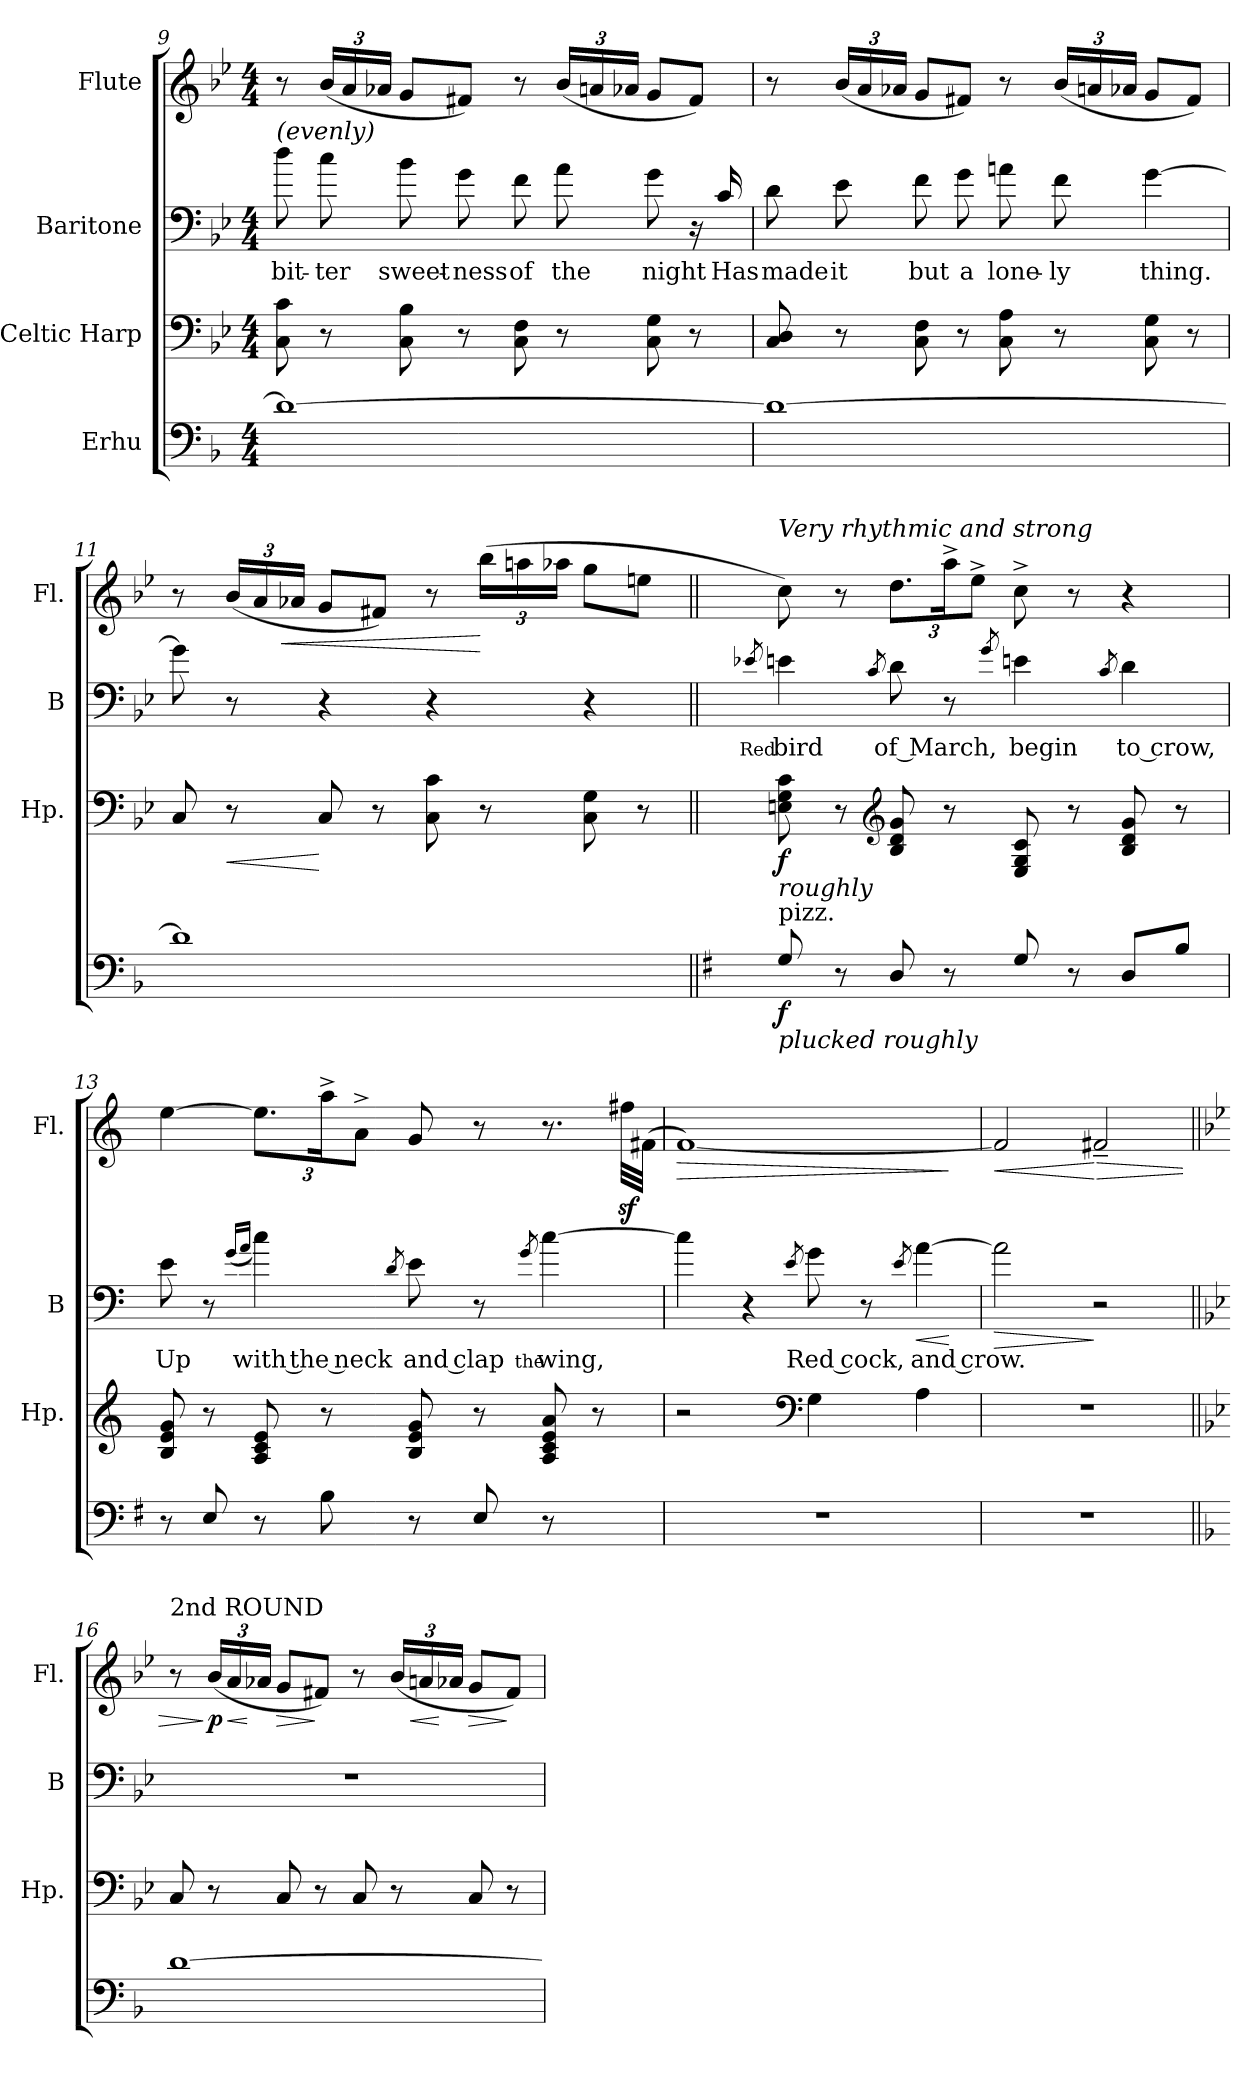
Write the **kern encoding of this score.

**kern	**dynam	**kern	**dynam	**kern	**text	**dynam	**kern	**dynam
*part4	*part4	*part3	*part3	*part2	*part2	*part2	*part1	*part1
*staff4	*staff4	*staff3	*staff3	*staff2	*staff2	*staff2	*staff1	*staff1
*I"Erhu	*	*I"Celtic Harp	*	*I"Baritone	*	*	*I"Flute	*
*	*	*I'Hp.	*	*I'B	*	*	*I'Fl.	*
*clefF4	*	*clefF4	*	*clefF4	*	*	*clefG2	*
*ITrd4c7	*	*	*	*ITrd7c12	*	*	*	*
*k[b-e-]	*	*k[b-e-]	*	*k[b-e-]	*	*	*k[b-e-]	*
*g:	*	*g:	*	*g:	*	*	*g:	*
*M4/4	*	*M4/4	*	*M4/4	*	*	*M4/4	*
=9	=9	=9	=9	=9	=9	=9	=9	=9
!	!	!	!	!LO:TX:a:i:t=(evenly)	!	!	!	!
!	!	!	!	!	!LO:LY:b	!	!	!
1G_	.	8C\ 8c\	.	8d\	bit-	.	8r	.
!	!	!	!	!	!LO:LY:b	!	!	!
.	.	8r	.	8c\	-ter	.	(<24b-/LL	.
.	.	.	.	.	.	.	24a/	.
.	.	.	.	.	.	.	24a-X/JJ	.
!	!	!	!	!	!LO:LY:b	!	!	!
.	.	8C\ 8B-\	.	8B-\	sweet-	.	8g/L	.
!	!	!	!	!	!LO:LY:b	!	!	!
.	.	8r	.	8G\	-ness	.	8f#X/J)	.
!	!	!	!	!	!LO:LY:b	!	!	!
.	.	8C\ 8F\	.	8F\	of	.	8r	.
!	!	!	!	!	!LO:LY:b	!	!	!
.	.	8r	.	8A\	the	.	(<24b-/LL	.
.	.	.	.	.	.	.	24an/	.
.	.	.	.	.	.	.	24a-X/JJ	.
!	!	!	!	!	!LO:LY:b	!	!	!
.	.	8C\ 8G\	.	8G\	night	.	8g/L	.
.	.	8r	.	16r	.	.	8f#/J)	.
!	!	!	!	!	!LO:LY:b	!	!	!
.	.	.	.	16C/	Has	.	.	.
!!LO:LB:g=z
=10	=10	=10	=10	=10	=10	=10	=10	=10
!	!	!	!	!	!LO:LY:b	!	!	!
1G_	.	8C/ 8D/	.	8D\	made	.	8r	.
!	!	!	!	!	!LO:LY:b	!	!	!
.	.	8r	.	8E-\	it	.	(<24b-/LL	.
.	.	.	.	.	.	.	24a/	.
.	.	.	.	.	.	.	24a-X/JJ	.
!	!	!	!	!	!LO:LY:b	!	!	!
.	.	8C\ 8F\	.	8F\	but	.	8g/L	.
!	!	!	!	!	!LO:LY:b	!	!	!
.	.	8r	.	8G\	a	.	8f#X/J)	.
!	!	!	!	!	!LO:LY:b	!	!	!
.	.	8C\ 8A\	.	8An<\	lone-	.	8r	.
!	!	!	!	!	!LO:LY:b	!	!	!
.	.	8r	.	8F\	-ly	.	(<24b-/LL	.
.	.	.	.	.	.	.	24an/	.
.	.	.	.	.	.	.	24a-X/JJ	.
!	!	!	!	!	!LO:LY:b	!	!	!
.	.	8C\ 8G\	.	[4G\	thing.	.	8g/L	.
.	.	8r	.	.	.	.	8f#/J)	.
=11	=11	=11	=11	=11	=11	=11	=11	=11
1G]	.	8C/	.	8G\]	.	.	8r	.
!	!	!	!LO:HP:b	!	!	!	!	!
.	.	8r	<	8r	.	.	(<24b-/LL	.
.	.	.	.	.	.	.	24a/	.
!	!	!	!	!	!	!	!	!LO:HP:b
.	.	.	.	.	.	.	24a-X/JJ	<
.	.	8C/	[	4r	.	.	8g/L	.
.	.	8r	.	.	.	.	8f#X/J)	.
.	.	8C\ 8c\	.	4r	.	.	8r	.
.	.	8r	.	.	.	.	(>24bb-\LL	[
.	.	.	.	.	.	.	24aan\	.
.	.	.	.	.	.	.	24aa-X\JJ	.
.	.	8C\ 8G\	.	4r	.	.	8gg\L	.
.	.	8r	.	.	.	.	8een\J	.
!!LO:PB:g=z
=12||	=12||	=12||	=12||	=12||	=12||	=12||	=12||	=12||
*k[]	*	*k[]	*	*k[]	*	*	*k[]	*
*a:	*	*a:	*	*a:	*	*	*a:	*
!	!	!	!	!	!LO:LY:b	!	!	!
.	.	.	.	8qE-X/	Red	.	.	.
!	!	!	!	!	!	!	!LO:TX:a:i:t=Very rhythmic and strong	!
!	!	!LO:TX:b:i:t=roughly	!	!	!	!	!	!
!LO:TX:b:i:t=plucked roughly	!	!	!	!	!	!	!	!
!LO:TX:a:t=pizz.	!	!	!	!	!	!	!	!
!	!LO:DY:b	!	!LO:DY:b	!	!LO:LY:b	!	!	!
8C/	f	8En\ 8G\ 8c\	f	4En\	bird	.	8cc\)	.
8r	.	8r	.	.	.	.	8r	.
*	*	*clefG2	*	*	*	*	*	*
.	.	.	.	8qC/	.	.	.	.
!	!	!	!	!	!LO:LY:b	!	!	!
8GG/	.	8B/ 8d/ 8g/	.	8D\	of March,	.	12.dd\L	.
8r	.	8r	.	8r	.	.	24aa^>\k	.
.	.	.	.	.	.	.	12ee^>\J	.
.	.	.	.	8qG/	.	.	.	.
!	!	!	!	!	!LO:LY:b	!	!	!
8C/	.	8E/ 8G/ 8c/	.	4En\	begin	.	8cc^>\	.
8r	.	8r	.	.	.	.	8r	.
.	.	.	.	8qC/	.	.	.	.
!	!	!	!	!	!LO:LY:b	!	!	!
8GG/L	.	8B/ 8d/ 8g/	.	4D\	to crow,	.	4r	.
8E/J	.	8r	.	.	.	.	.	.
=13	=13	=13	=13	=13	=13	=13	=13	=13
!	!	!	!	!	!LO:LY:b	!	!	!
8r	.	8B/ 8e/ 8g/	.	8E\	Up	.	[4ee\	.
8AA/	.	8r	.	8r	.	.	.	.
.	.	.	.	(<16qG/LL	.	.	.	.
.	.	.	.	16qA/JJ	.	.	.	.
!	!	!	!	!	!LO:LY:b	!	!	!
8r	.	8A/ 8c/ 8e/	.	4c\)	with the neck	.	12.ee\L]	.
8E\	.	8r	.	.	.	.	24aa^>\k	.
.	.	.	.	.	.	.	12a^>\J	.
.	.	.	.	8qD/	.	.	.	.
!	!	!	!	!	!LO:LY:b	!	!	!
8r	.	8B/ 8e/ 8g/	.	8E\	and clap	.	8g/	.
8AA/	.	8r	.	8r	.	.	8r	.
!	!	!	!	!	!LO:LY:b	!	!	!
.	.	.	.	8qG/	the	.	.	.
!	!	!	!	!	!LO:LY:b	!	!	!
8r	.	8A/ 8c/ 8e/ 8a/	.	[4c\	wing,	.	8.r	.
8ryy	.	8r	.	.	.	.	.	.
.	.	.	.	.	.	.	32ff#Xz>\LLL	.
.	.	.	.	.	.	.	(>32f#X\JJJ	.
!!LO:LB:g=z
=14	=14	=14	=14	=14	=14	=14	=14	=14
!	!	!	!	!	!	!	!	!LO:HP:b
1r	.	2r	.	4c\]	.	.	[1f)	>
.	.	.	.	4r	.	.	.	.
*	*	*clefF4	*	*	*	*	*	*
.	.	.	.	8qE/	.	.	.	.
!	!	!	!	!	!LO:LY:b	!	!	!
.	.	4G\	.	8G\	Red cock,	.	.	.
.	.	.	.	8r	.	.	.	.
.	.	.	.	8qE/	.	.	.	.
!	!	!	!	!	!LO:LY:b	!LO:HP:b	!	!
.	.	4A\	.	[4A\	and crow.	<	.	.
.	.	.	.	.	.	[	.	]
=15	=15	=15	=15	=15	=15	=15	=15	=15
!	!	!	!	!	!	!LO:HP:b	!	!LO:HP:b
1r	.	1r	.	2A\]	.	>	2f/]	<
!	!	!	!	!	!	!	!	!LO:HP:n=1:b
.	.	.	.	2r	.	]	2f#X~</	[ >
=16||	=16||	=16||	=16||	=16||	=16||	=16||	=16||	=16||
*k[b-e-]	*	*k[b-e-]	*	*k[b-e-]	*	*	*k[b-e-]	*
*g:	*	*g:	*	*g:	*	*	*g:	*
!	!	!	!	!	!	!	!LO:TX:a:t=2nd ROUND	!
[1G	.	8C/	.	1r	.	.	8r	.
!	!	!	!	!	!	!	!	!LO:DY:n=1:b
.	.	8r	.	.	.	.	(<24b-/LL	] p
!	!	!	!	!	!	!	!	!LO:HP:b
.	.	.	.	.	.	.	24a/	<
.	.	.	.	.	.	.	24a-X/JJ	[
!	!	!	!	!	!	!	!	!LO:HP:b
.	.	8C/	.	.	.	.	8g/L	>
.	.	8r	.	.	.	.	8f#X/J)	]
.	.	8C/	.	.	.	.	8r	.
.	.	8r	.	.	.	.	(<24b-/LL	.
!	!	!	!	!	!	!	!	!LO:HP:b
.	.	.	.	.	.	.	24an/	<
.	.	.	.	.	.	.	24a-X/JJ	[
!	!	!	!	!	!	!	!	!LO:HP:b
.	.	8C/	.	.	.	.	8g/L	>
.	.	8r	.	.	.	.	8f#/J)	]
=	=	=	=	=	=	=	=	=
*-	*-	*-	*-	*-	*-	*-	*-	*-
